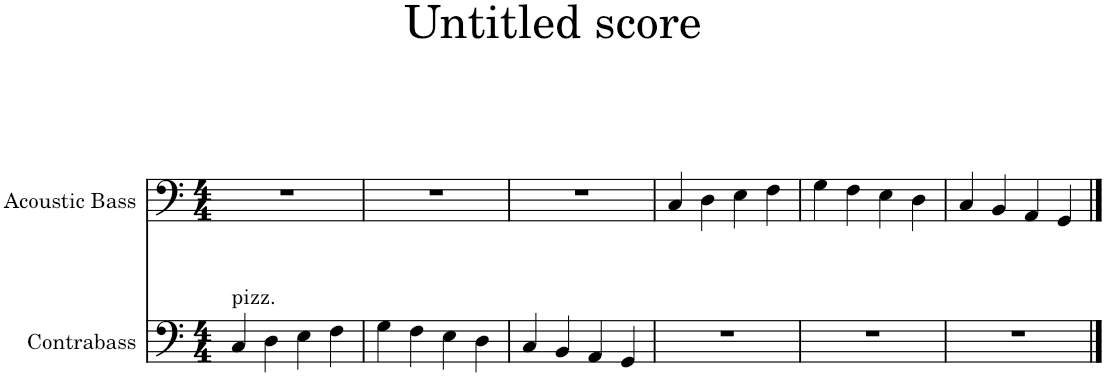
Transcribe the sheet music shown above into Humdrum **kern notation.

**kern	**kern
*part2	*part1
*staff2	*staff1
*I"Contrabass	*I"Acoustic Bass
*I'Cb.	*I'Bass
*clefF4	*clefF4
*Trd7c12	*Trd7c12
*k[]	*k[]
*M4/4	*M4/4
=1	=1
!LO:TX:a:t=pizz.	!
4C/	1r
4D\	.
4E\	.
4F\	.
=2	=2
4G\	1r
4F\	.
4E\	.
4D\	.
=3	=3
4C/	1r
4BB/	.
4AA/	.
4GG/	.
=4	=4
1r	4C/
.	4D\
.	4E\
.	4F\
=5	=5
1r	4G\
.	4F\
.	4E\
.	4D\
=6	=6
1r	4C/
.	4BB/
.	4AA/
.	4GG/
==	==
*-	*-
